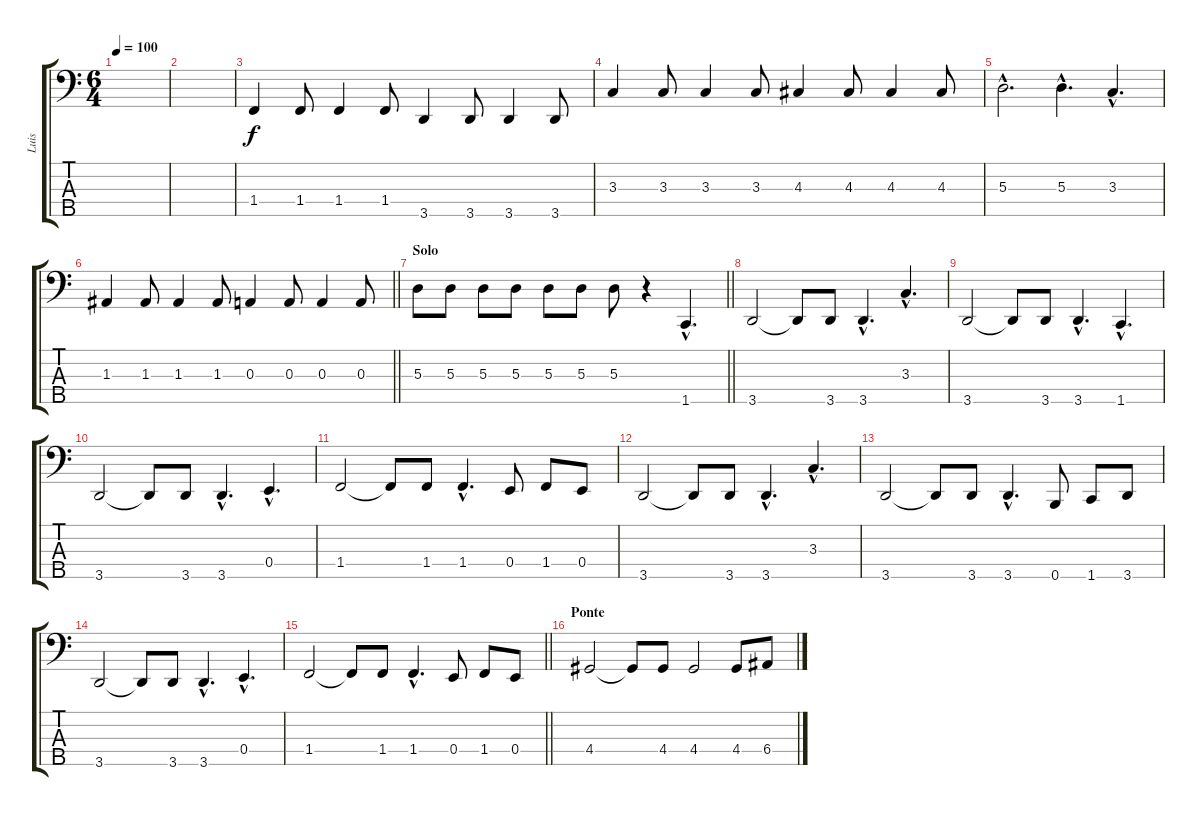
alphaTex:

\track ("Luis" "Luis") {instrument electricbassfinger}
\staff {score tabs}
\tuning (G2 D2 A1 E1 B0) {hide}
\ts (6 4)
\tempo 100
\clef f4
\ks c
|
|
1.4.4 1.4.8 1.4.4 1.4.8 3.5.4 3.5.8 3.5.4 3.5.8 |
3.3.4 3.3.8 3.3.4 3.3.8 4.3.4 4.3.8 4.3.4 4.3.8 |
5.3{hac}.2{d} 5.3{hac}.4{d} 3.3{hac}.4{d} |
\barLineRight lightlight
1.3.4 1.3.8 1.3.4 1.3.8 0.3.4 0.3.8 0.3.4 0.3.8 |
\section ("" "Solo")
\barLineRight lightlight
5.3.8 5.3.8 5.3.8 5.3.8 5.3.8 5.3.8 5.3.8 r.4 1.5{hac}.4{d} |
3.5.2 3.5{t}.8 3.5.8 3.5{hac}.4{d} 3.3{hac}.4{d} |
3.5.2 3.5{t}.8 3.5.8 3.5{hac}.4{d} 1.5{hac}.4{d} |
3.5.2 3.5{t}.8 3.5.8 3.5{hac}.4{d} 0.4{hac}.4{d} |
1.4.2 1.4{t}.8 1.4.8 1.4{hac}.4{d} 0.4.8 1.4.8 0.4.8 |
3.5.2 3.5{t}.8 3.5.8 3.5{hac}.4{d} 3.3{hac}.4{d} |
3.5.2 3.5{t}.8 3.5.8 3.5{hac}.4{d} 0.5.8 1.5.8 3.5.8 |
3.5.2 3.5{t}.8 3.5.8 3.5{hac}.4{d} 0.4{hac}.4{d} |
\barLineRight lightlight
1.4.2 1.4{t}.8 1.4.8 1.4{hac}.4{d} 0.4.8 1.4.8 0.4.8 |
\section ("" "Ponte")
4.4.2 4.4{t}.8 4.4.8 4.4.2 4.4.8 6.4.8
